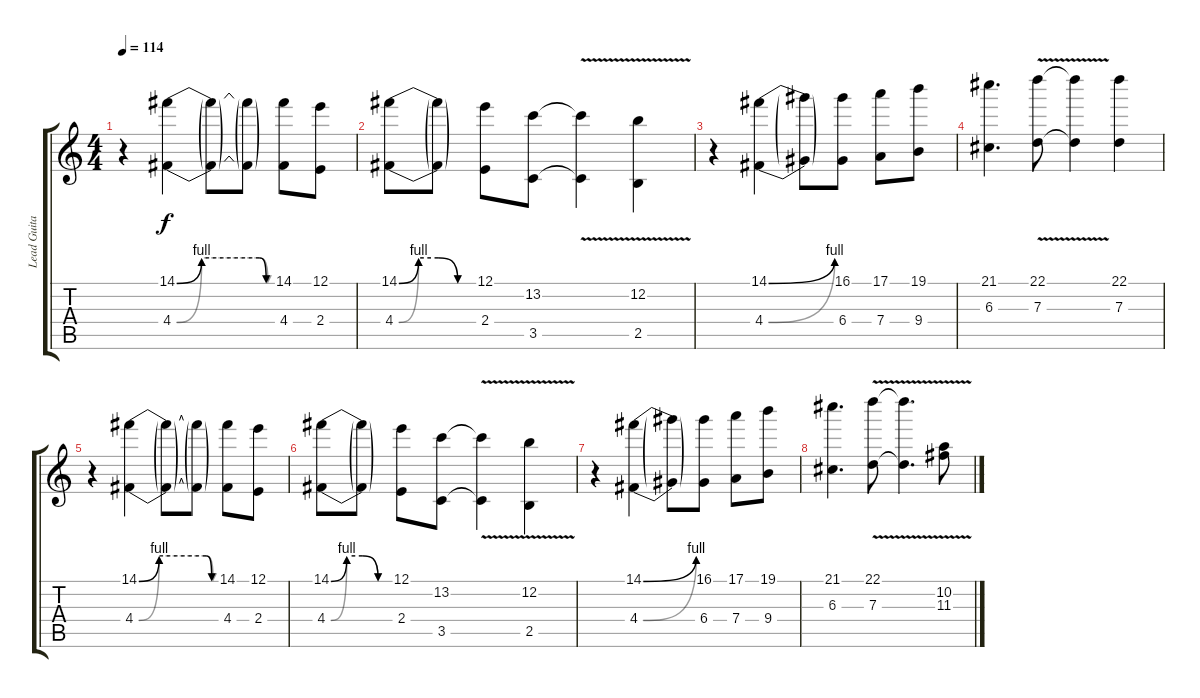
\track ("Lead Guitar" "Lead Guita") {instrument distortionguitar}
\staff {score tabs}
\tuning (E4 B3 G3 D3 A2 E2) {hide}
\ts (4 4)
\tempo 114
\clef g2
\ks c
r.4{dy f} (14.1{be (custom 0 0 15 4 50 4 54 0 60 0)} 4.4{be (custom 0 0 15 4 49 4 55 0 60 0)}).4 (14.1{t} 4.4{t}).8 (14.1{t} 4.4{t}).8 (14.1 4.4).8 (12.1 2.4).8 |
(14.1{be (custom 0 0 15 4 30 4 45 0 60 0)} 4.4{be (custom 0 0 15 4 30 4 45 0 60 0)}).8 (14.1{t} 4.4{t}).8 (12.1 2.4).8 (13.2 3.5).8 (13.2{v t} 3.5{v t}).4 (12.2{v} 2.5{v}).4 |
r.4 (14.1{be (bend 0 0 60 4)} 4.4{be (bend 0 0 60 4)}).4 (14.1{t} 4.4{t}).8 (16.1 6.4).8 (17.1 7.4).8 (19.1 9.4).8 |
(21.1 6.3).4{d} (22.1{v} 7.3{v}).8 (22.1{t} 7.3{t}).4 (22.1 7.3).4 |
r.4 (14.1{be (custom 0 0 15 4 50 4 54 0 60 0)} 4.4{be (custom 0 0 15 4 49 4 55 0 60 0)}).4 (14.1{t} 4.4{t}).8 (14.1{t} 4.4{t}).8 (14.1 4.4).8 (12.1 2.4).8 |
(14.1{be (custom 0 0 15 4 30 4 45 0 60 0)} 4.4{be (custom 0 0 15 4 30 4 45 0 60 0)}).8 (14.1{t} 4.4{t}).8 (12.1 2.4).8 (13.2 3.5).8 (13.2{v t} 3.5{v t}).4 (12.2{v} 2.5{v}).4 |
r.4 (14.1{be (bend 0 0 60 4)} 4.4{be (bend 0 0 60 4)}).4 (14.1{t} 4.4{t}).8 (16.1 6.4).8 (17.1 7.4).8 (19.1 9.4).8 |
(21.1 6.3).4{d} (22.1{v} 7.3{v}).8 (22.1{t} 7.3{t}).4{d} (10.2{v} 11.3{v}).8
